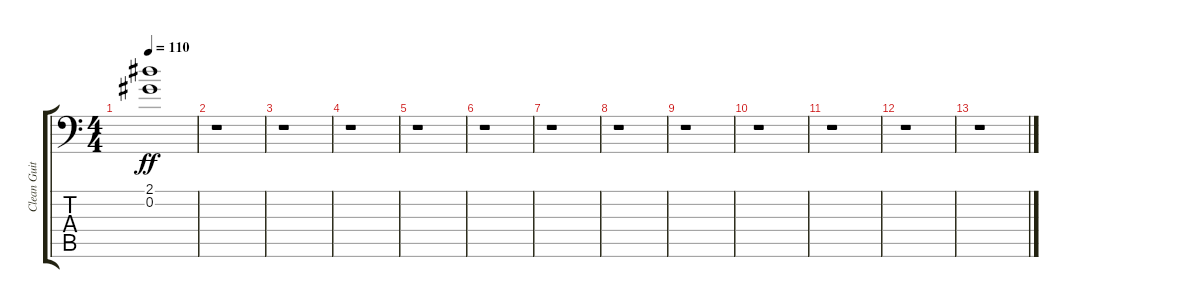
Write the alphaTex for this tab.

\track ("Clean Guitar" "Clean Guit") {instrument electricguitarclean}
\staff {score tabs}
\tuning (Db4 Ab3 E3 B2 Gb2 Ab1) {hide}
\ts (4 4)
\tempo 110
\clef f4
\ks c
(2.1{t} 0.2{t}).1{dy ff} |
r.1 |
r.1 |
r.1 |
r.1 |
r.1 |
r.1 |
r.1 |
r.1 |
r.1 |
r.1 |
r.1 |
r.1
